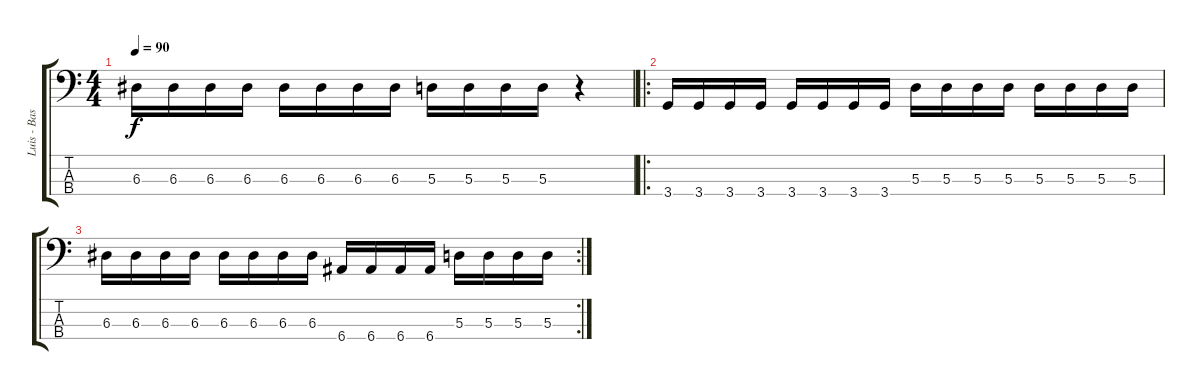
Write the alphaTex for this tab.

\track ("Luis - Bass" "Luis - Bas") {instrument electricbassfinger}
\staff {score tabs}
\tuning (G2 D2 A1 E1) {hide}
\ts (4 4)
\tempo 90
\clef f4
\ks c
6.3.16{dy f} 6.3.16 6.3.16 6.3.16 6.3.16 6.3.16 6.3.16 6.3.16 5.3.16 5.3.16 5.3.16 5.3.16 r.4 |
\ro
3.4.16 3.4.16 3.4.16 3.4.16 3.4.16 3.4.16 3.4.16 3.4.16 5.3.16 5.3.16 5.3.16 5.3.16 5.3.16 5.3.16 5.3.16 5.3.16 |
\rc 2
6.3.16 6.3.16 6.3.16 6.3.16 6.3.16 6.3.16 6.3.16 6.3.16 6.4.16 6.4.16 6.4.16 6.4.16 5.3.16 5.3.16 5.3.16 5.3.16
